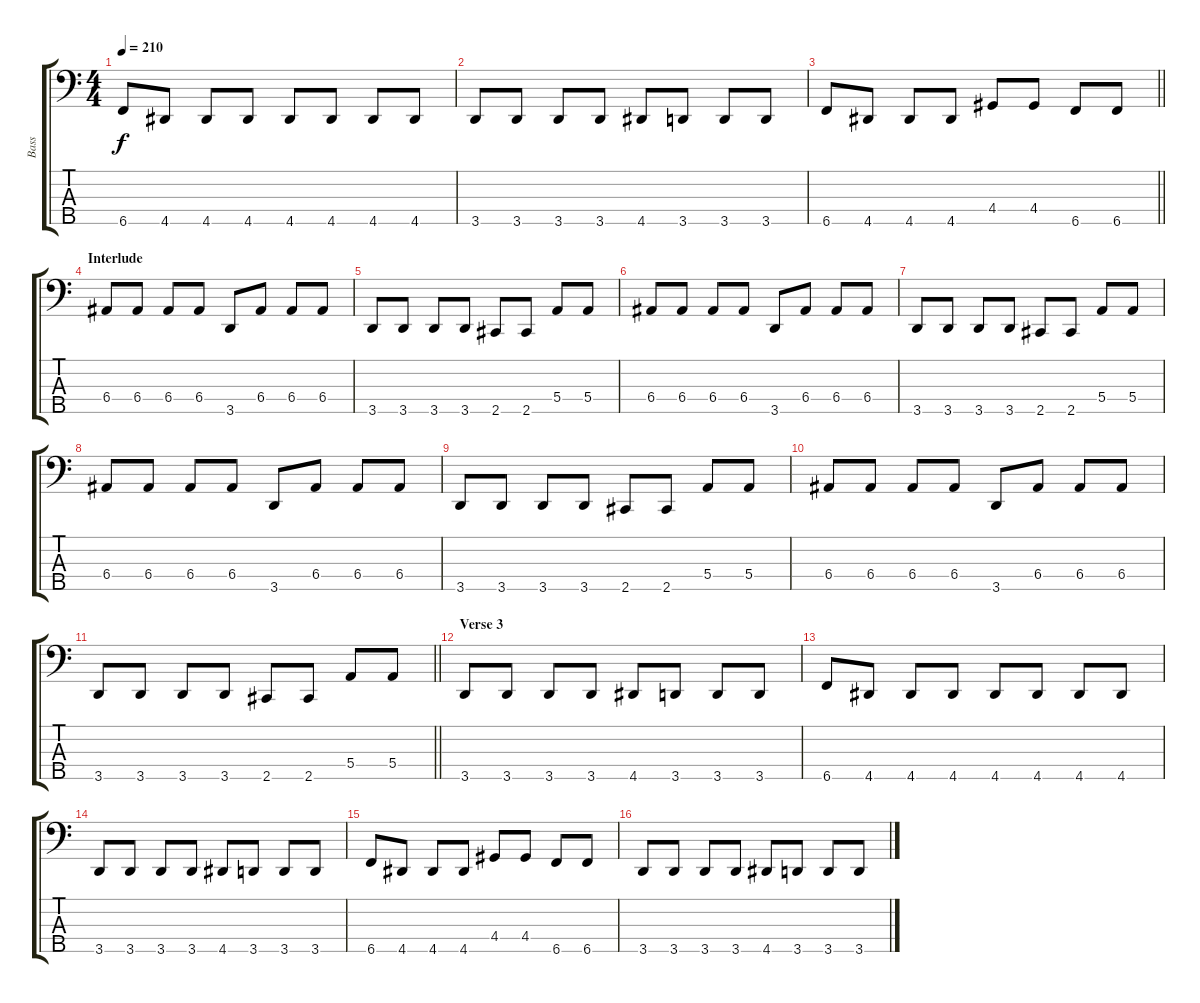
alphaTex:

\track ("Bass" "Bass") {instrument electricbasspick}
\staff {score tabs}
\tuning (G2 D2 A1 E1 B0) {hide}
\ts (4 4)
\tempo 210
\clef f4
\ks c
6.5.8{dy f} 4.5.8 4.5.8 4.5.8 4.5.8 4.5.8 4.5.8 4.5.8 |
3.5.8 3.5.8 3.5.8 3.5.8 4.5.8 3.5.8 3.5.8 3.5.8 |
\barLineRight lightlight
6.5.8 4.5.8 4.5.8 4.5.8 4.4.8 4.4.8 6.5.8 6.5.8 |
\section ("" "Interlude")
6.4.8 6.4.8 6.4.8 6.4.8 3.5.8 6.4.8 6.4.8 6.4.8 |
3.5.8 3.5.8 3.5.8 3.5.8 2.5.8 2.5.8 5.4.8 5.4.8 |
6.4.8 6.4.8 6.4.8 6.4.8 3.5.8 6.4.8 6.4.8 6.4.8 |
3.5.8 3.5.8 3.5.8 3.5.8 2.5.8 2.5.8 5.4.8 5.4.8 |
6.4.8 6.4.8 6.4.8 6.4.8 3.5.8 6.4.8 6.4.8 6.4.8 |
3.5.8 3.5.8 3.5.8 3.5.8 2.5.8 2.5.8 5.4.8 5.4.8 |
6.4.8 6.4.8 6.4.8 6.4.8 3.5.8 6.4.8 6.4.8 6.4.8 |
\barLineRight lightlight
3.5.8 3.5.8 3.5.8 3.5.8 2.5.8 2.5.8 5.4.8 5.4.8 |
\section ("" "Verse 3")
3.5.8 3.5.8 3.5.8 3.5.8 4.5.8 3.5.8 3.5.8 3.5.8 |
6.5.8 4.5.8 4.5.8 4.5.8 4.5.8 4.5.8 4.5.8 4.5.8 |
3.5.8 3.5.8 3.5.8 3.5.8 4.5.8 3.5.8 3.5.8 3.5.8 |
6.5.8 4.5.8 4.5.8 4.5.8 4.4.8 4.4.8 6.5.8 6.5.8 |
3.5.8 3.5.8 3.5.8 3.5.8 4.5.8 3.5.8 3.5.8 3.5.8
